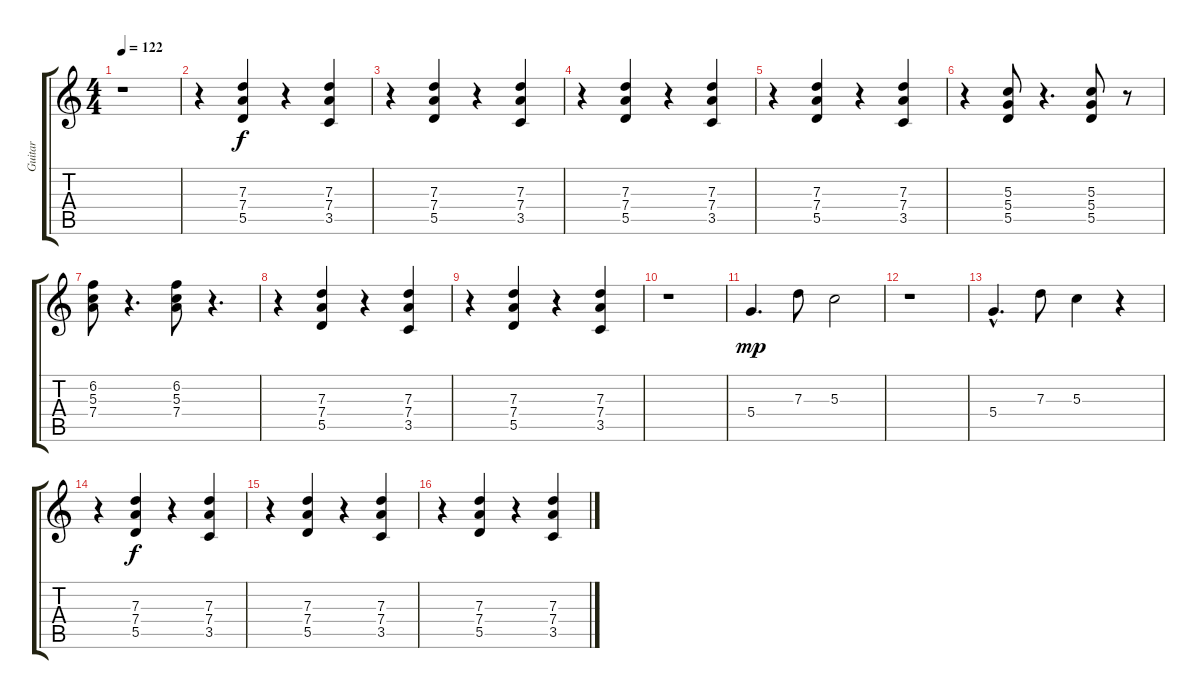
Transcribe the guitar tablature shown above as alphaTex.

\track ("Guitar" "Guitar") {instrument overdrivenguitar}
\staff {score tabs}
\tuning (E4 B3 G3 D3 A2 E2) {hide}
\ts (4 4)
\tempo 122
\clef g2
\ks c
r.1{dy f} |
r.4 (7.3 7.4 5.5).4 r.4 (7.3 7.4 3.5).4 |
r.4 (7.3 7.4 5.5).4 r.4 (7.3 7.4 3.5).4 |
r.4 (7.3 7.4 5.5).4 r.4 (7.3 7.4 3.5).4 |
r.4 (7.3 7.4 5.5).4 r.4 (7.3 7.4 3.5).4 |
r.4 (5.3 5.4 5.5).8 r.4{d} (5.3 5.4 5.5).8 r.8 |
(6.2 5.3 7.4).8 r.4{d} (6.2 5.3 7.4).8 r.4{d} |
r.4 (7.3 7.4 5.5).4 r.4 (7.3 7.4 3.5).4 |
r.4 (7.3 7.4 5.5).4 r.4 (7.3 7.4 3.5).4 |
r.1 |
5.4.4{d dy mp} 7.3.8 5.3.2 |
r.1 |
5.4{hac}.4{d} 7.3.8 5.3.4 r.4 |
r.4 (7.3 7.4 5.5).4{dy f} r.4 (7.3 7.4 3.5).4 |
r.4 (7.3 7.4 5.5).4 r.4 (7.3 7.4 3.5).4 |
r.4 (7.3 7.4 5.5).4 r.4 (7.3 7.4 3.5).4
